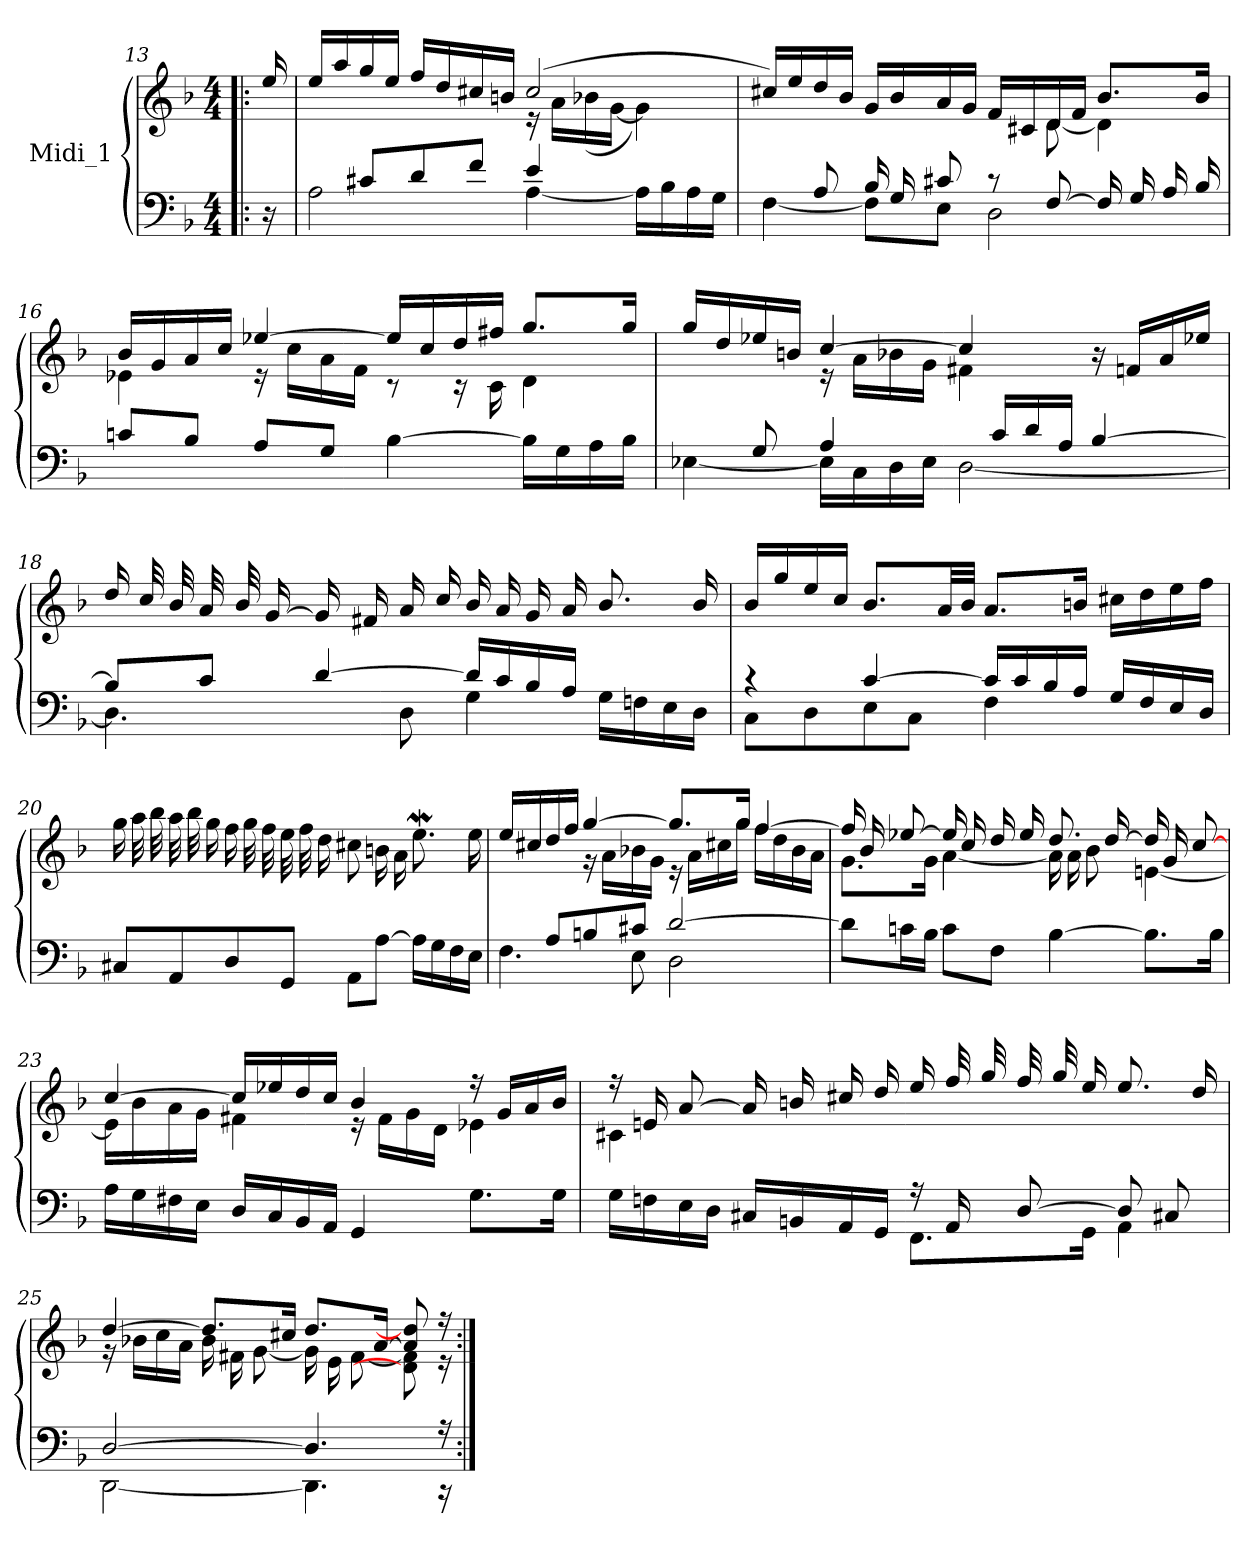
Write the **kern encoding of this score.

**kern	**kern
*part1	*part1
*staff2	*staff1
*I"Midi_1	*
!!LO:LB:g=z
*clefF4	*clefG2
*k[b-]	*k[b-]
*F:	*F:
*M4/4	*M4/4
=13!|:	=13!|:
*^	*^
16ryy	16r	16ee/	16ryy
=14	=14	=14	=14
8ryy	2A\	16ee/LL	2ryy
.	.	16aa/	.
8c#X/L	.	16gg/	.
.	.	16ee/JJ	.
8d/	.	16ff/LL	.
.	.	16dd/	.
8f/J	.	16cc#X/	.
.	.	16bn/JJ	.
4e/	[4A\	(>2cc#/	16r
.	.	.	16a\LL
.	.	.	(>16b-X\
.	.	.	[16g\JJ
4ryy	16A\LL]	.	4g\])
.	16B-\	.	.
.	16A\	.	.
.	16G\JJ	.	.
=15	=15	=15	=15
8ryy	[4F\	16cc#X/LL)	2ryy
.	.	16ee/	.
8A/	.	16dd/	.
.	.	16b-/JJ	.
16B-/LL	8F\L]	16g/LL	.
16G/	.	16b-/	.
8c#X/J	8E\J	16a/	.
.	.	16g/JJ	.
8r	2D\	16f/LL	8ryy
.	.	16c#X/	.
[8F/	.	16d/	[8d\
.	.	16f/JJ	.
16F/LL]	.	8.b-/L	4d\]
16G/	.	.	.
16A/	.	.	.
16B-/JJ	.	16b-/J	.
!!LO:LB:g=z	!!
=16	=16	=16	=16
8cn/L	1ryy	16b-/LL	4e-X\
.	.	16g/	.
8B-/J	.	16a/	.
.	.	16cc/JJ	.
8A/L	.	[4ee-X/	16r
.	.	.	16cc\LL
8G/J	.	.	16a\
.	.	.	16f\JJ
[4B-\	.	16ee-/LL]	8r
.	.	16cc/	.
.	.	16dd/	16r
.	.	16ff#X/JJ	16c\
16B-\LL]	.	8.gg/L	4d\
16G\	.	.	.
16A\	.	.	.
16B-\JJ	.	16gg/J	.
=17	=17	=17	=17
8ryy	[4E-X\	16gg/LL	4ryy
.	.	16dd/	.
8G/	.	16ee-X/	.
.	.	16bn/JJ	.
4A/	16E-\LL]	[4cc/	16r
.	16C\	.	16a\LL
.	16D\	.	16b-X\
.	16E-\JJ	.	16g\JJ
16ryy	[2D\	4cc/]	4f#X\
16c/LL	.	.	.
16d/	.	.	.
16A/JJ	.	.	.
[4B-/	.	16r	4ryy
.	.	16f/LL	.
.	.	16a/	.
.	.	16ee-X/JJ	.
!!LO:LB:g=z	!!
=18	=18	=18	=18
8B-/L]	4.D\]	16dd/LL	1ryy
.	.	32cc/L	.
.	.	32b-/	.
8c/J	.	32a/	.
.	.	32b-/	.
.	.	[16g/JJ	.
[4d/	.	16g/LL]	.
.	.	16f#X/	.
.	8D\	16a/	.
.	.	16cc/JJ	.
16d/LL]	4G\	16b-/LL	.
16c/	.	16a/	.
16B-/	.	16g/	.
16A/JJ	.	16a/JJ	.
4ryy	16G\LL	8.b-/L	.
.	16Fn\	.	.
.	16E\	.	.
.	16D\JJ	16b-/J	.
=19	=19	=19	=19
4r	8C\L	16b-/LL	1ryy
.	.	16gg/	.
.	8D\	16ee/	.
.	.	16cc/JJ	.
[4c/	8E\	8.b-/L	.
.	8C\J	.	.
.	.	32a/LL	.
.	.	32b-/JJJ	.
16c/LL]	4F\	8.a/L	.
16c/	.	.	.
16B-/	.	.	.
16A/JJ	.	16bn/J	.
16G/LL	4ryy	16cc#X\LL	.
16F/	.	16dd\	.
16E/	.	16ee\	.
16D/JJ	.	16ff\JJ	.
!!LO:LB:g=z	!!
=20	=20	=20	=20
8C#X/L	1ryy	16gg\LL	1ryy
.	.	32aa\L	.
.	.	32bb-\	.
8AA/	.	32aa\	.
.	.	32bb-\	.
.	.	16gg\JJ	.
8D/	.	16ff\LL	.
.	.	32gg\L	.
.	.	32ff\	.
8GG/J	.	32ee\	.
.	.	32ff\	.
.	.	16dd\JJ	.
8AA\L	.	8cc#X\L	.
[8A\J	.	16bn\L	.
.	.	16a\JJ	.
16A\LL]	.	8.eeW\L	.
16G\	.	.	.
16F\	.	.	.
16E\JJ	.	16ee\J	.
=21	=21	=21	=21
8ryy	4.F\	16ee/LL	4ryy
.	.	16cc#X/	.
8A/L	.	16dd/	.
.	.	16ff/JJ	.
8Bn/	.	[4gg/	16r
.	.	.	16a\LL
8c#X/J	8E\	.	16b-X\
.	.	.	16g\JJ
[2d/	2D\	8.gg/L]	16r
.	.	.	16a\LL
.	.	.	16cc#X\
.	.	16gg/J	16gg\JJ
.	.	[4ff/	16ff\LL
.	.	.	16dd\
.	.	.	16b-\
.	.	.	16a\JJ
!!LO:LB:g=z	!!
=22	=22	=22	=22
8d\L]	1ryy	16ff/LL]	8.g\L
.	.	16b-/	.
16cn\L	.	[8ee-X/J	.
16B-\JJ	.	.	16g\J
8c\L	.	16ee-/LL]	[4a\
.	.	16cc/	.
8F\J	.	16dd/	.
.	.	16ee-/JJ	.
[4B-\	.	8.dd/L	16a\LL]
.	.	.	16a\
.	.	.	8b-\J
.	.	[16dd/J	.
8.B-\L]	.	16dd/LL]	[4en\
.	.	16g/	.
.	.	[8cc/J	.
16B-\J	.	.	.
=23	=23	=23	=23
4ryy	16A\LL	[4cc/	16e\LL]
.	16G\	.	16b-\
.	16F#X\	.	16a\
.	16E\JJ	.	16g\JJ
16D/LL	4ryy	16cc/LL]	4f#X\
16C/	.	16ee-X/	.
16BB-/	.	16dd/	.
16AA/JJ	.	16cc/JJ	.
4GG/	4ryy	4b-/	16r
.	.	.	16f#\LL
.	.	.	16g\
.	.	.	16d\JJ
4ryy	8.G\L	16r	4e-X\
.	.	16g/LL	.
.	.	16a/	.
.	16G\J	16b-/JJ	.
!!LO:LB:g=z	!!
=24	=24	=24	=24
4ryy	16G\LL	16r	4c#X\
.	16Fn\	16en/LL	.
.	16E\	[8a/J	.
.	16D\JJ	.	.
16C#X/LL	4ryy	16a/LL]	4ryy
16BBn/	.	16bn/	.
16AA/	.	16cc#X/	.
16GG/JJ	.	16dd/JJ	.
16r	8.FF\L	16ee/LL	4ryy
16AA/LL	.	32ff/L	.
.	.	32gg/	.
[8D/J	.	32ff/	.
.	.	32gg/	.
.	16GG\J	16ee/JJ	.
8D/L]	4AA\	8.ee/L	4ryy
8C#X/J	.	.	.
.	.	16dd/J	.
=25	=25	=25	=25
[2D/	[2DD\	[4dd/	16r
.	.	.	16b-X\LL
.	.	.	16cc\
.	.	.	16a\JJ
.	.	8.dd/L]	16b-\LL
.	.	.	16f#X\
.	.	.	[8g\J
.	.	16cc#X/J	.
4.D/]	4.DD\]	8.dd/L	16g\LL]
.	.	.	16e\
.	.	.	[8f#\J
.	.	[16a/J	.
.	.	8a/] 8dd/]	8d\] 8f#\]
16r	16r	16r	16r
*v	*v	*	*
*	*v	*v
=:|!	=:|!
*-	*-
